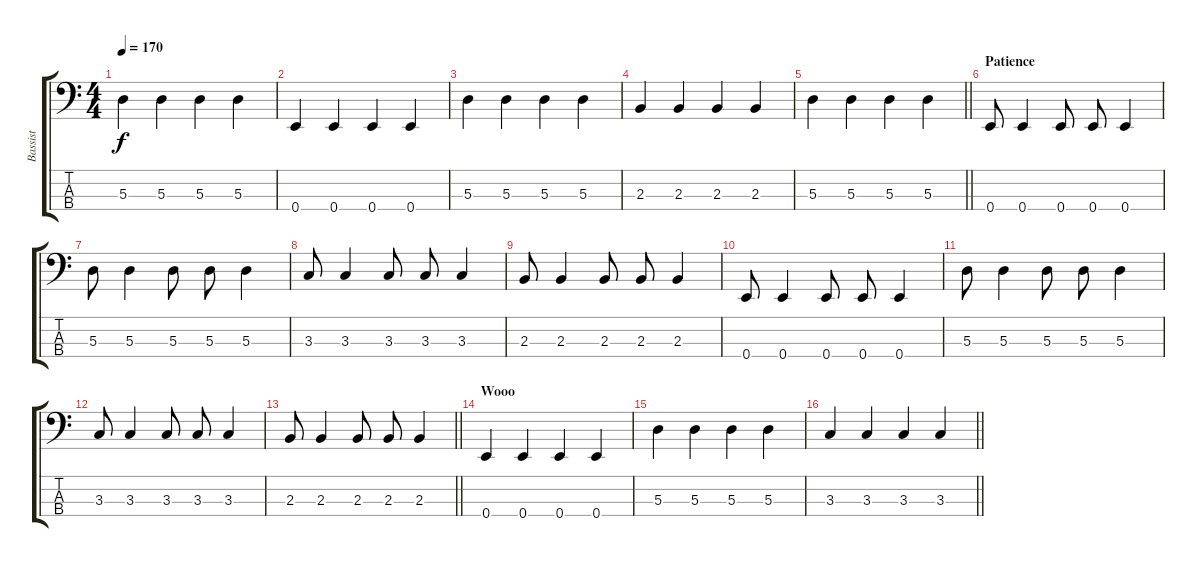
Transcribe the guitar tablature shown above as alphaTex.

\track ("Bassist" "Bassist") {instrument electricbasspick}
\staff {score tabs}
\tuning (G2 D2 A1 E1) {hide}
\ts (4 4)
\tempo 170
\clef f4
\ks c
5.3.4{dy f} 5.3.4 5.3.4 5.3.4 |
0.4.4 0.4.4 0.4.4 0.4.4 |
5.3.4 5.3.4 5.3.4 5.3.4 |
2.3.4 2.3.4 2.3.4 2.3.4 |
\barLineRight lightlight
5.3.4 5.3.4 5.3.4 5.3.4 |
\section ("" "Patience")
0.4.8 0.4.4 0.4.8 0.4.8 0.4.4 |
5.3.8 5.3.4 5.3.8 5.3.8 5.3.4 |
3.3.8 3.3.4 3.3.8 3.3.8 3.3.4 |
2.3.8 2.3.4 2.3.8 2.3.8 2.3.4 |
0.4.8 0.4.4 0.4.8 0.4.8 0.4.4 |
5.3.8 5.3.4 5.3.8 5.3.8 5.3.4 |
3.3.8 3.3.4 3.3.8 3.3.8 3.3.4 |
\barLineRight lightlight
2.3.8 2.3.4 2.3.8 2.3.8 2.3.4 |
\section ("" "Wooo")
0.4.4 0.4.4 0.4.4 0.4.4 |
5.3.4 5.3.4 5.3.4 5.3.4 |
\barLineRight lightlight
3.3.4 3.3.4 3.3.4 3.3.4
